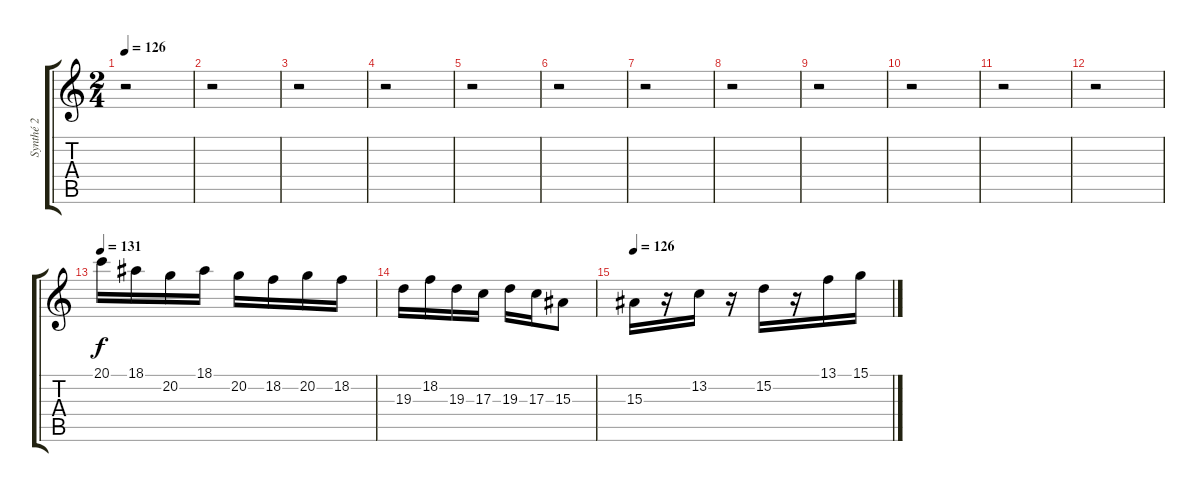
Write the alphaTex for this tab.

\track ("Synthé 2" "Synthé 2") {instrument brasssection}
\staff {score tabs}
\tuning (E4 B3 G3 D3 A2 E2) {hide}
\ts (2 4)
\tempo 126
\clef g2
\ks c
r.2{dy f} |
r.2 |
r.2 |
r.2 |
r.2 |
r.2 |
r.2 |
r.2 |
r.2 |
r.2 |
r.2 |
r.2 |
\tempo 131
20.1.16 18.1.16 20.2.16 18.1.16 20.2.16 18.2.16 20.2.16 18.2.16 |
19.3.16 18.2.16 19.3.16 17.3.16 19.3.16 17.3.16 15.3.8 |
\tempo 126
15.3.16 r.16 13.2.16 r.16 15.2.16 r.16 13.1.16 15.1.16
